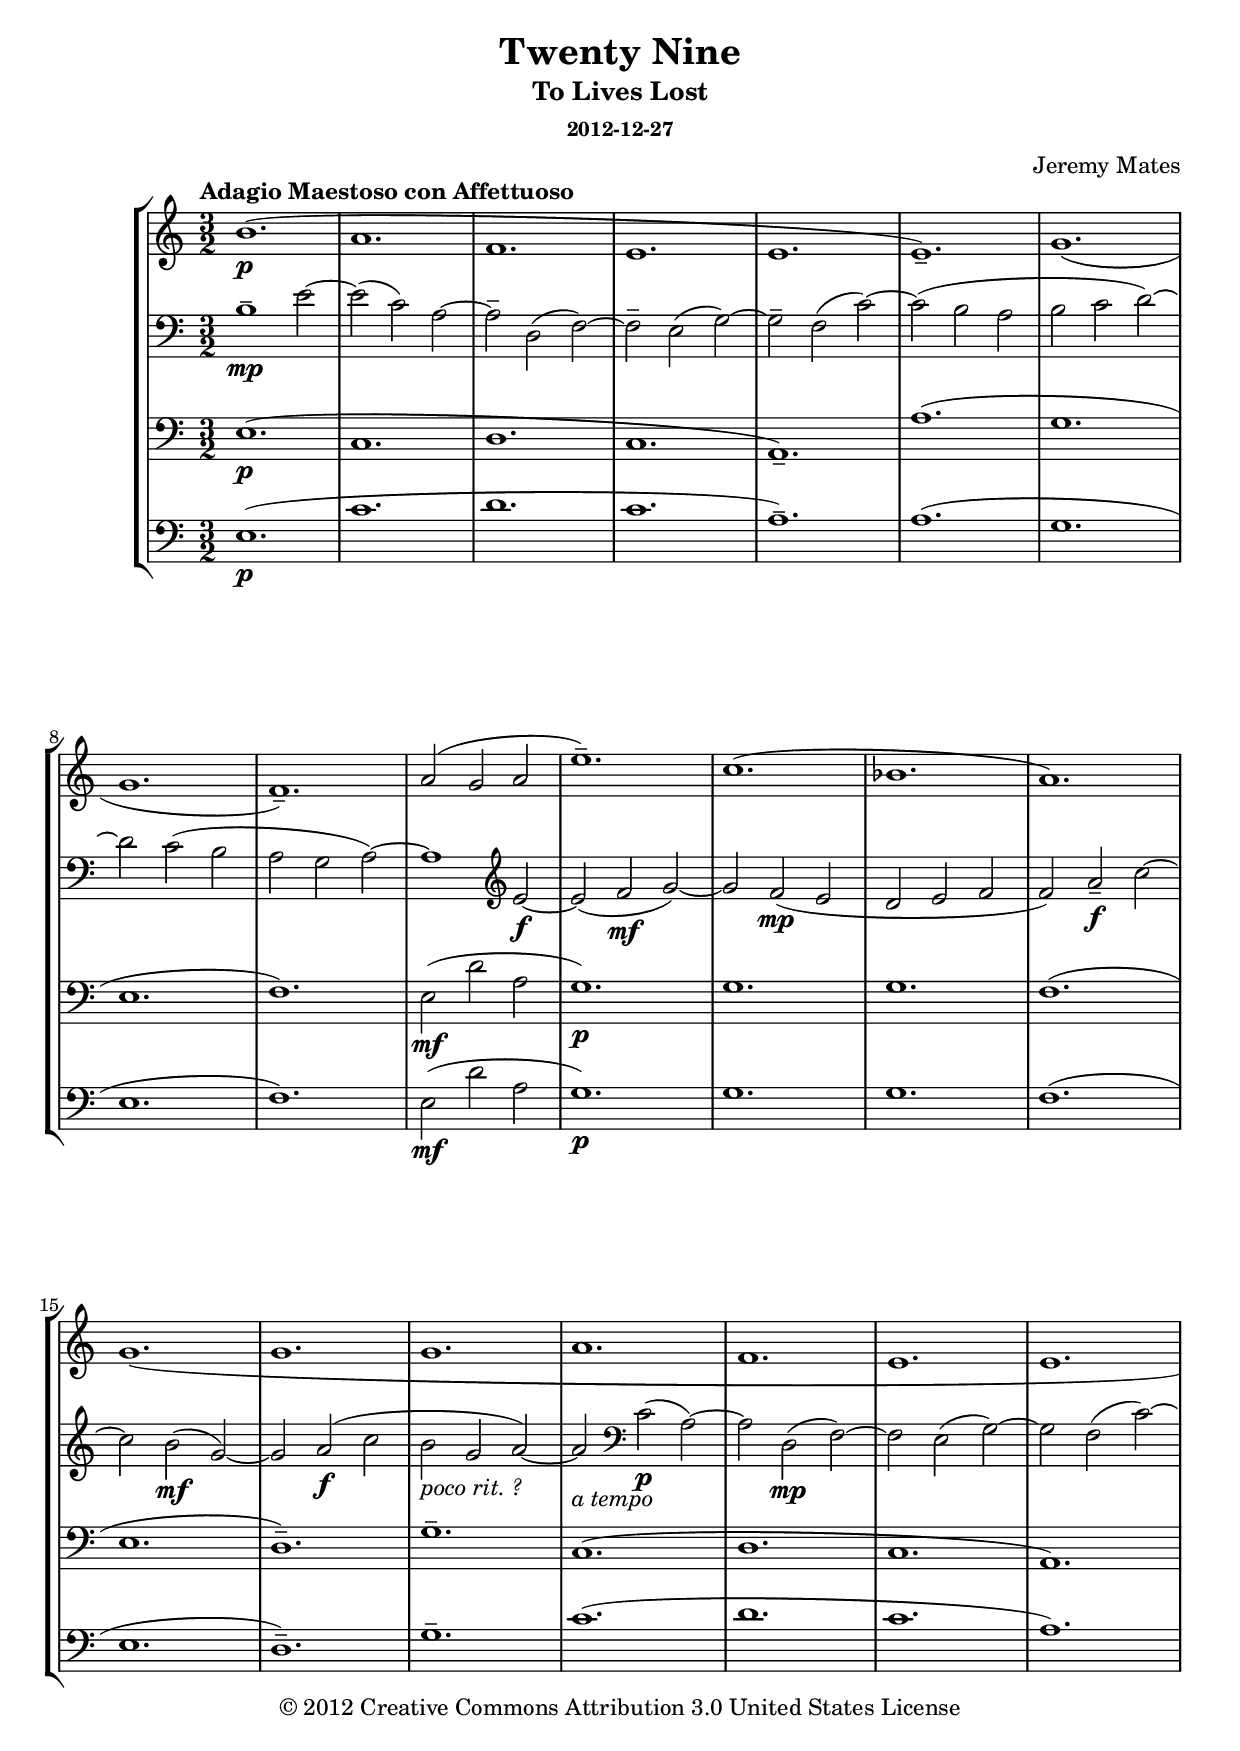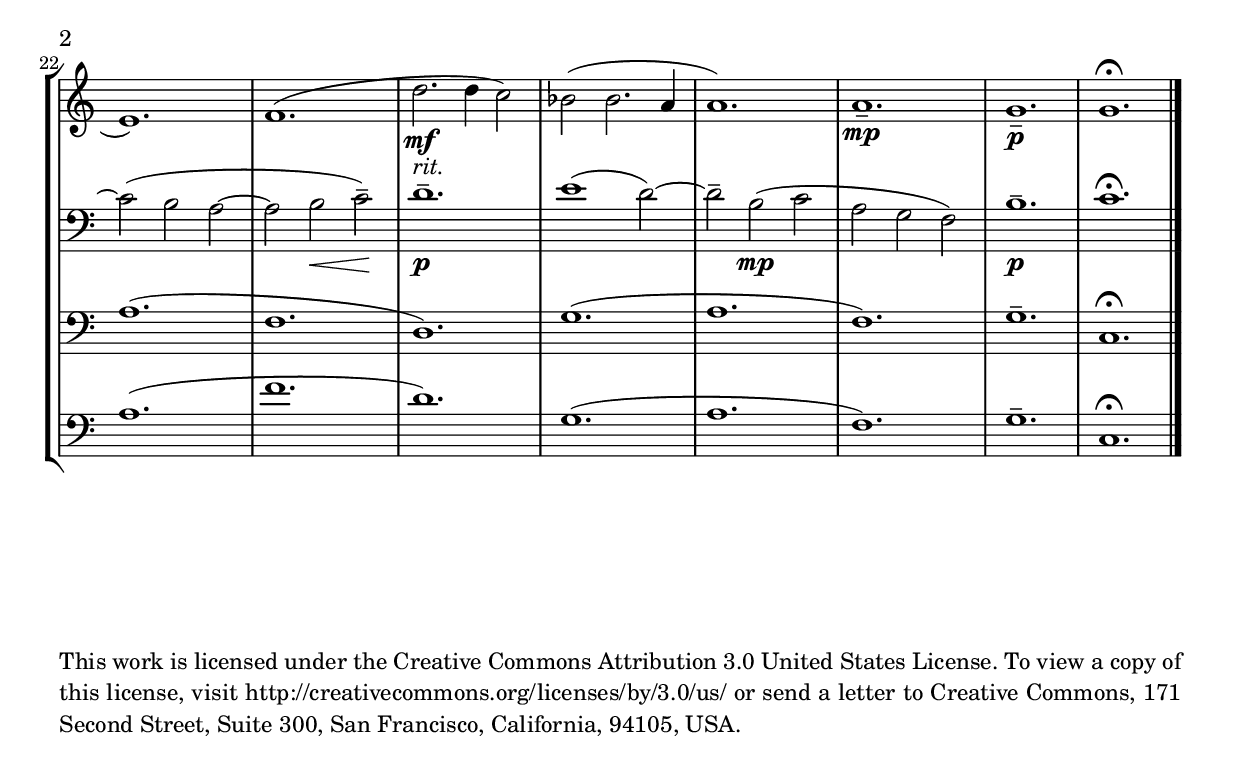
% LilyPond engraving system - http://www.lilypond.org/
%
% Strings/piano (4 hand?) version for harmonic checks and phrasing.

\version "2.16.0"
\include "articulate.ly"

#(define-markup-list-command (paragraph layout props args) (markup-list?) (interpret-markup-list layout props (make-justified-lines-markup-list (cons (make-hspace-markup 0) args))))

\header {
  title       = "Twenty Nine"
  subtitle    = "To Lives Lost"
  subsubtitle = "2012-12-27"
  composer    = "Jeremy Mates"
% copyright   = ""
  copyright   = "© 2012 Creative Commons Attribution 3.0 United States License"
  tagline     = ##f
}

keytempoetc = {
  \set Score.tempoHideNote = ##t
  % or for orchestra strings possibly even slower?
  \tempo "Adagio Maestoso con Affettuoso" 4=100
  \time 3/2
}

voiceone = {
  \keytempoetc
  \clef treble

  \relative b' {
    b1.\p(
    a1.
    f1.
    e1.

    e1.
    e1.--)
    g1.(
    g1.

    f1.--)
    a2( g a
    e'1.--)
    c1.(

    bes1.
    a1.)
    g1.(
    g1.

    g1.
    a1.
    f1.
    e1.

    e1.
    e1.)
    f1.(
    \tempo 4=98
    d'2.\mf_\markup { \italic "rit." } d4 c2)

    \tempo 4=96
    bes2( bes2. a4
    \tempo 4=93
    a1.)
    \tempo 4=90
    a1.--\mp
    \tempo 4=86
    g1.--\p

    \tempo 4=42
    g1.\fermata
  }
}

voicetwo = \relative b {
  \keytempoetc
  \clef bass

  b1--\mp e2~
  e2( c) a~
  a2-- d,( f~)
  f2-- e( g~)

  g2-- f( c'~)
  c2( b a
  b2 c d~)
  d2 c( b

  a2 g a~)
  a1 \clef treble e'2~\f
  e2( f2\mf g~)
  g2 f(\mp e

  d2 e f
  f2) a--\f c~
  c2 b\mf( g~)
  g2 a(\f c

  b2_\markup { \italic "poco rit. ?" }
    g
  % this rit fares poorly in piano rendition, better for things with sustains
  % \tempo 4=98
    a~)
% \tempo 4=100
  a2_\markup { \italic "a tempo" } \clef bass c,\p( a~)
  a2 d,\mp( f~)
  f2 e( g~)

  g2 f( c'~)
  c2( b a~
  a2 b\< c--\!)
  d1.--\p

  e1( d2~)
  d2-- b(\mp c
  a2 g f)
  b1.--\p

  c1.\fermata
}

voicethree = \relative e {
  \keytempoetc
  \clef bass

  e1.\p(
  c1.
  d1.
  c1.

  a1.--)
  a'1.(
  g1.
  e1.

  f1.)
  e2(\mf d' a
  g1.)\p
  g1.

  g1.
  f1.(
  e1.
  d1.--)

  g1.--
  c,1.(
  d1.
  c1.

  a1.)
  a'1.(
  f1.
  d1.)

  g1.(
  a1.
  f1.)
  g1.--

  c,1.\fermata
}

% contrabass *mostly* just doubles cello
voicefour = {
  \keytempoetc
  \clef bass
  \transposition c

  \relative e {
    e1.\p(
    c'1.
    d1.
    c1.

    a1.--)
    a1.(
    g1.
    e1.

    f1.)
%   \clef treble
    e2(\mf d' a
    g1.)\p
    g1.

%   \clef bass
    g1.
    f1.(
    e1.
    d1.--)

    g1.--
    c1.(
    d1.
    c1.

    a1.)
    a1.(
    f'1.
    d1.)

    g,1.(
    a1.
    f1.)
    g1.--

    c,1.\fermata
  }
}

%                                                                           %
%%%%%%%%%%%%%%%%%%%%%%%%%%%%%%%     Misc.     %%%%%%%%%%%%%%%%%%%%%%%%%%%%%%%
%                                                                           %

upper = {
% \set Staff.midiInstrument = #"english horn"
  \set Staff.midiInstrument = #"violin"
  \voiceone

  \bar "|."
}

middle = {
% \set Staff.midiInstrument = #"trombone"
  \set Staff.midiInstrument = #"viola"
  \voicetwo

  \bar "|."
}

lower = {
% \set Staff.midiInstrument = #"bassoon"
  \set Staff.midiInstrument = #"cello"
  \voicethree

  \bar "|."
}

bass = {
  \set Staff.midiInstrument = #"contrabass"
  \voicefour

  \bar "|."
}

theblackdots = {
  <<
    \new StaffGroup <<
      \new Staff = "upper" \upper
      \new Staff = "middle" \middle
      \new Staff = "lower" \lower
      \new Staff = "bass" \bass
    >>
  >>
}

themusic = {
  <<
    \new PianoStaff <<
      \set Score.midiChannelMapping = #'instrument
      \new Staff = "upper" \upper
      \new Staff = "middle" \middle
      \new Staff = "lower" \lower
      \new Staff = "bass" \bass
    >>
  >>
}

\score {
  \theblackdots
  \layout {
%   indent = 2.3\cm
  }
}
\score {
  \articulate { \themusic }
% \themusic
  \midi { }
}
\markuplist { \paragraph {
This work is licensed under the Creative Commons Attribution 3.0 United
States License. To view a copy of this license, visit
http://creativecommons.org/licenses/by/3.0/us/ or send a letter to
Creative Commons, 171 Second Street, Suite 300, San Francisco,
California, 94105, USA.
} }
